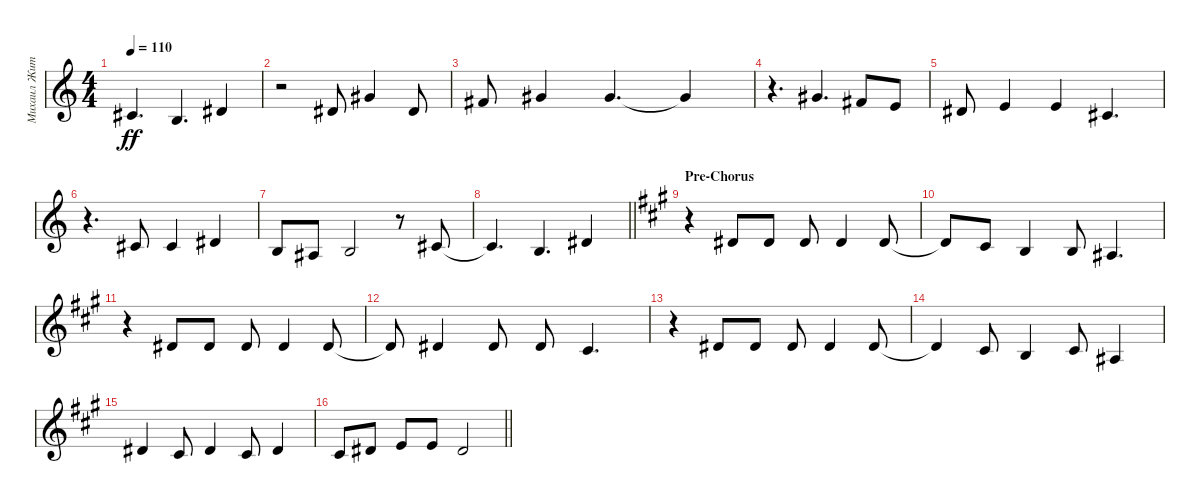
\track ("Михаил Житняков" "Михаил Жит") {mute instrument altosax}
\staff {score}
\tuning (E4 B3 G3 D3 A2 E2) {hide}
\ts (4 4)
\tempo 110
\clef g2
\ks c
2.2.4{d dy ff} 0.2.4{d} 4.2.4 |
r.2 4.2.8 4.1.4 4.2.8 |
2.1.8 4.1.4 4.1.4{d} 4.1{t}.4 |
r.4{d} 4.1.4{d} 2.1.8 0.1.8 |
4.2.8 0.1.4 0.1.4 2.2.4{d} |
r.4{d} 2.2.8 2.2.4 4.2.4 |
0.2.8 3.3.8 0.2.2 r.8 2.2.8 |
\barLineRight lightlight
2.2{t}.4{d} 0.2.4{d} 4.2.4 |
\section ("" "Pre-Chorus")
\ks a
r.4 4.2.8 4.2.8 4.2.8 4.2.4 4.2.8 |
4.2{t}.8 2.2.8 0.2.4 0.2.8 3.3.4{d} |
r.4 4.2.8 4.2.8 4.2.8 4.2.4 4.2.8 |
4.2{t}.8 4.2.4 4.2.8 4.2.8 2.2.4{d} |
r.4 4.2.8 4.2.8 4.2.8 4.2.4 4.2.8 |
4.2{t}.4 2.2.8 0.2.4 2.2.8 3.3.4 |
4.2.4 2.2.8 4.2.4 2.2.8 4.2.4 |
\barLineRight lightlight
2.2.8 4.2.8 0.1.8 0.1.8 4.2.2
